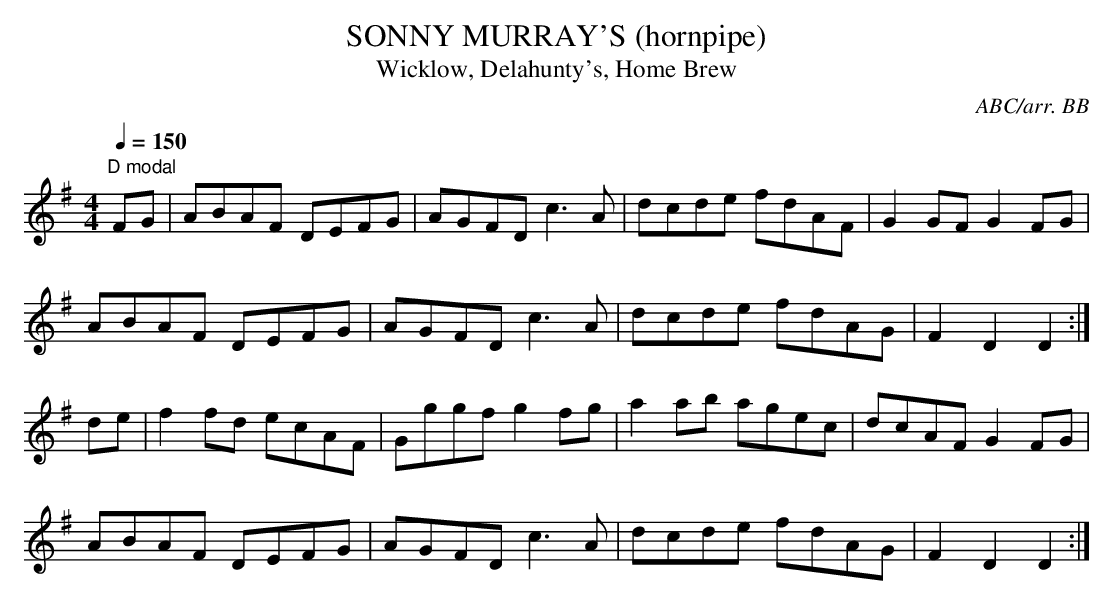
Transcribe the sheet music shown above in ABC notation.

X:1
T:SONNY MURRAY'S (hornpipe)
T:Wicklow, Delahunty's, Home Brew
C:ABC/arr. BB
M:4/4
Q:1/4=150
L:1/8
K:G
"D modal"
FG|ABAF DEFG|AGFD c3A|dcde fdAF|G2GF G2FG|
ABAF DEFG|AGFD c3A|dcde fdAG|F2 D2 D2 :|
de|f2fd ecAF|Gggf g2fg|a2ab agec|dcAF G2FG|
ABAF DEFG|AGFD c3A|dcde fdAG|F2 D2 D2 :|
